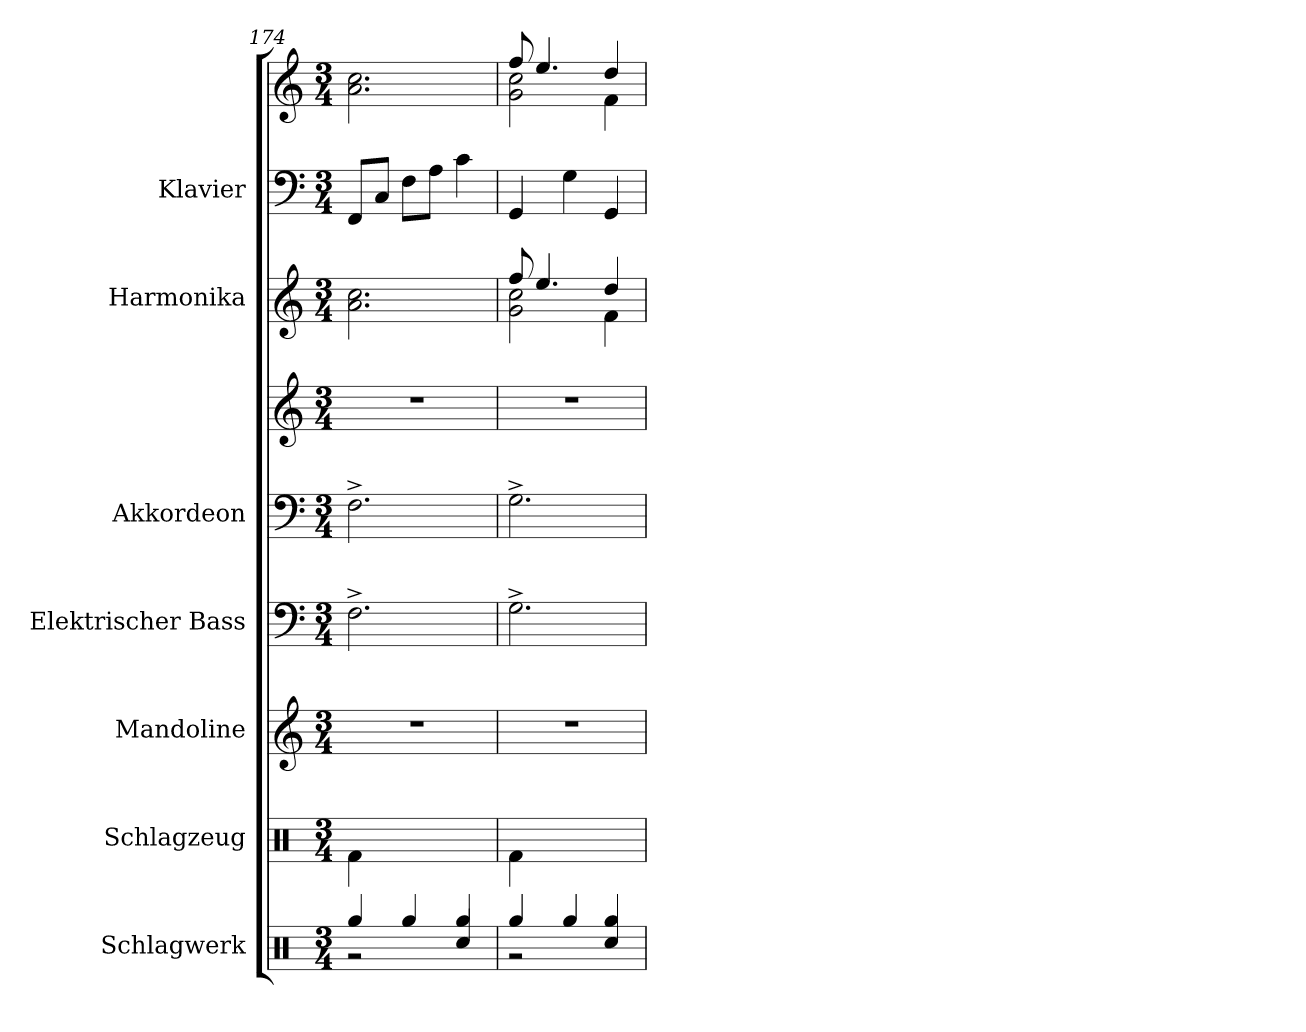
**kern	**kern	**kern	**kern	**kern	**kern	**kern	**kern	**kern
*part7	*part6	*part5	*part4	*part3	*part3	*part2	*part1	*part1
*staff9	*staff8	*staff7	*staff6	*staff5	*staff4	*staff3	*staff2	*staff1
*I"Schlagwerk	*I"Schlagzeug	*I"Mandoline	*I"Elektrischer Bass	*I"Akkordeon	*	*I"Harmonika	*I"Klavier	*
*I'Schlw.	*I'Schlgz.	*I'Mand.	*I'E-B.	*I'Akk.	*	*	*I'Klav.	*
*clefX	*clefX	*clefG2	*clefF4	*clefF4	*clefG2	*clefG2	*clefF4	*clefG2
*	*	*	*ITrd7c12	*	*	*	*	*
*k[]	*k[]	*k[]	*k[]	*k[]	*k[]	*k[]	*k[]	*k[]
*M3/4	*M3/4	*M3/4	*M3/4	*M3/4	*M3/4	*M3/4	*M3/4	*M3/4
=174	=174	=174	=174	=174	=174	=174	=174	=174
*^	*^	*	*	*	*	*	*	*
4Rgg/	2r	2.ryy	4Rf\	2.r	2.FF^\	2.F^\	2.r	2.a\ 2.cc\	8FF/L	2.a\ 2.cc\
.	.	.	.	.	.	.	.	.	8C/J	.
4Rgg/	.	.	2ryy	.	.	.	.	.	8F\L	.
.	.	.	.	.	.	.	.	.	8A\J	.
4Rgg/	4Rcc/	.	.	.	.	.	.	.	4c\	.
!!LO:PB:g=z
=175	=175	=175	=175	=175	=175	=175	=175	=175	=175	=175
*	*	*	*	*	*	*	*	*^	*	*^
4Rgg/	2r	2.ryy	4Rf\	2.r	2.GG^\	2.G^\	2.r	8ff/	2g\ 2cc\	4GG/	8ff/	2g\ 2cc\
.	.	.	.	.	.	.	.	4.ee/	.	.	4.ee/	.
4Rgg/	.	.	2ryy	.	.	.	.	.	.	4G\	.	.
4Rgg/	4Rcc/	.	.	.	.	.	.	4dd/	4f\	4GG/	4dd/	4f\
*v	*v	*	*	*	*	*	*	*v	*v	*	*v	*v
*	*v	*v	*	*	*	*	*	*	*
=	=	=	=	=	=	=	=	=
*-	*-	*-	*-	*-	*-	*-	*-	*-
